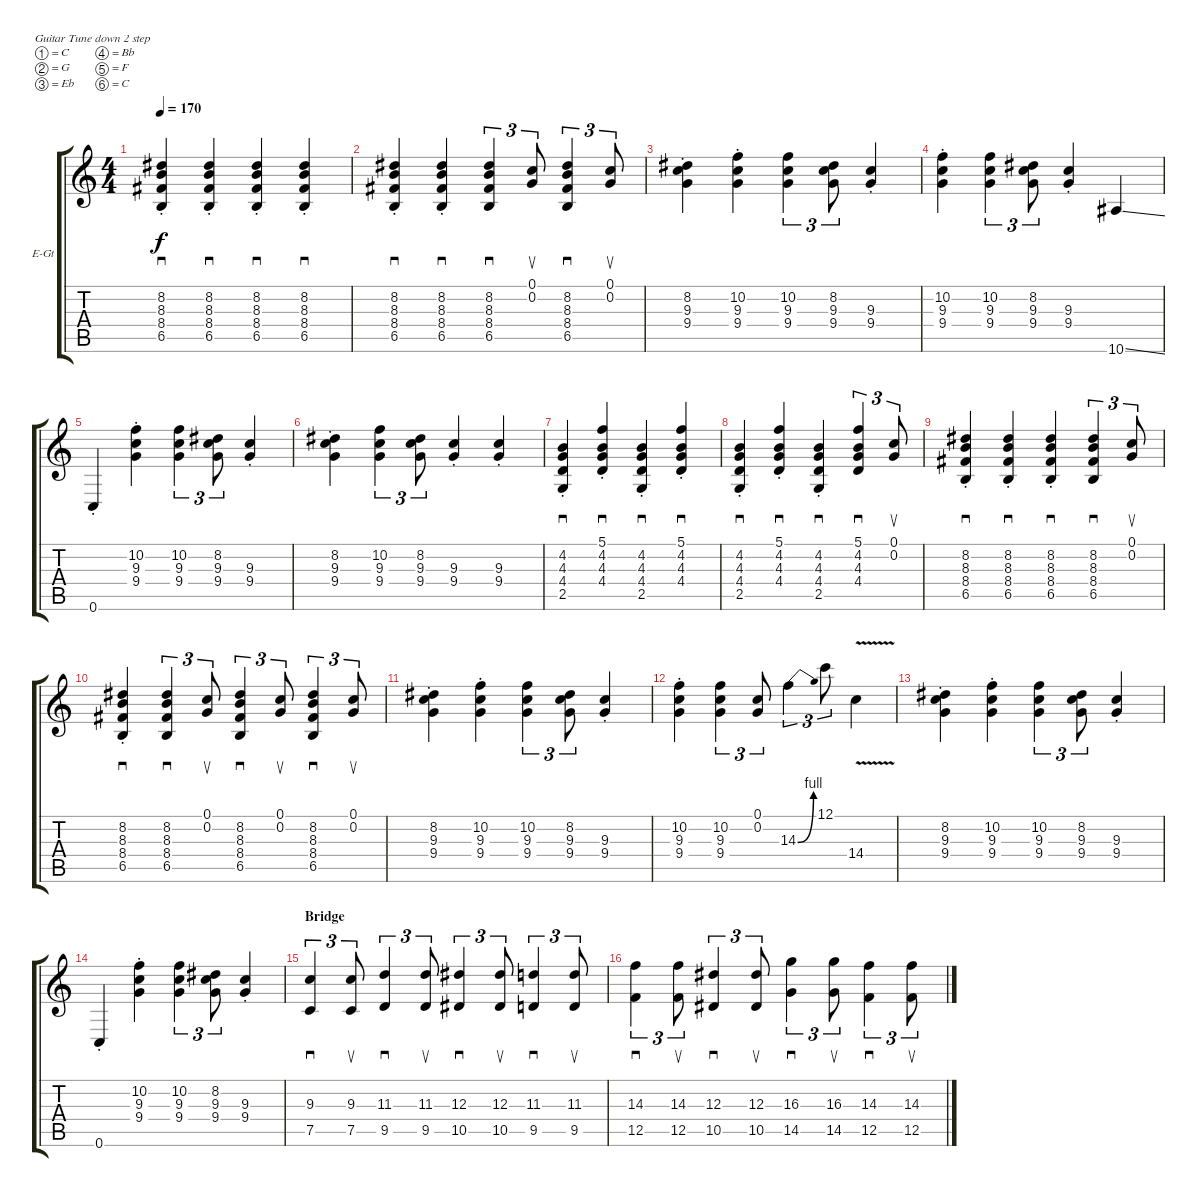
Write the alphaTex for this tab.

\bracketExtendMode groupsimilarinstruments
\firstSystemTrackNameOrientation horizontal
\otherSystemsTrackNameOrientation horizontal
\track ("Josh Homme [Guitar2]" "E-Gt") {instrument distortionguitar}
\staff {score tabs}
\tuning (C4 G3 Eb3 Bb2 F2 C2)
\ts (4 4)
\tempo 170
\clef g2
\ks c
(8.2{st} 8.3{st} 8.4{st} 6.5{st}).4{sd dy f} (8.2{st} 8.3{st} 8.4{st} 6.5{st}).4{sd} (8.2{st} 8.3{st} 8.4{st} 6.5{st}).4{sd} (8.2{st} 8.3{st} 8.4{st} 6.5{st}).4{sd} |
(8.2{st} 8.3{st} 8.4{st} 6.5{st}).4{sd} (8.2{st} 8.3{st} 8.4{st} 6.5{st}).4{sd} (8.2 8.3 8.4 6.5).4{sd tu (3 2)} (0.1 0.2).8{su tu (3 2)} (8.2 8.3 8.4 6.5).4{sd tu (3 2)} (0.1 0.2).8{su tu (3 2)} |
(8.2{st} 9.3{st} 9.4{st}).4 (10.2{st} 9.3{st} 9.4{st}).4 (10.2 9.3 9.4).4{tu (3 2)} (8.2 9.3 9.4).8{tu (3 2)} (9.3{st} 9.4{st}).4 |
(10.2{st} 9.3{st} 9.4{st}).4 (10.2 9.3 9.4).4{tu (3 2)} (8.2 9.3 9.4).8{tu (3 2)} (9.3{st} 9.4{st}).4 10.6{ss}.4 |
0.6{st}.4 (10.2{st} 9.3{st} 9.4{st}).4 (10.2 9.3 9.4).4{tu (3 2)} (8.2 9.3 9.4).8{tu (3 2)} (9.3{st} 9.4{st}).4 |
(8.2{st} 9.3{st} 9.4{st}).4 (10.2 9.3 9.4).4{tu (3 2)} (8.2 9.3 9.4).8{tu (3 2)} (9.3{st} 9.4{st}).4 (9.3{st} 9.4{st}).4 |
(4.2{st} 4.3{st} 4.4{st} 2.5{st}).4{sd} (5.1{st} 4.2{st} 4.3{st} 4.4{st}).4{sd} (4.2{st} 4.3{st} 4.4{st} 2.5{st}).4{sd} (5.1{st} 4.2{st} 4.3{st} 4.4{st}).4{sd} |
(4.2{st} 4.3{st} 4.4{st} 2.5{st}).4{sd} (5.1{st} 4.2{st} 4.3{st} 4.4{st}).4{sd} (4.2{st} 4.3{st} 4.4{st} 2.5{st}).4{sd} (5.1 4.2 4.3 4.4).4{sd tu (3 2)} (0.1 0.2).8{su tu (3 2)} |
(8.2{st} 8.3{st} 8.4{st} 6.5{st}).4{sd} (8.2{st} 8.3{st} 8.4{st} 6.5{st}).4{sd} (8.2{st} 8.3{st} 8.4{st} 6.5{st}).4{sd} (8.2 8.3 8.4 6.5).4{sd tu (3 2)} (0.1 0.2).8{su tu (3 2)} |
(8.2{st} 8.3{st} 8.4{st} 6.5{st}).4{sd} (8.2 8.3 8.4 6.5).4{sd tu (3 2)} (0.1 0.2).8{su tu (3 2)} (8.2 8.3 8.4 6.5).4{sd tu (3 2)} (0.1 0.2).8{su tu (3 2)} (8.2 8.3 8.4 6.5).4{sd tu (3 2)} (0.1 0.2).8{su tu (3 2)} |
(8.2{st} 9.3{st} 9.4{st}).4 (10.2{st} 9.3{st} 9.4{st}).4 (10.2 9.3 9.4).4{tu (3 2)} (8.2 9.3 9.4).8{tu (3 2)} (9.3{st} 9.4{st}).4 |
(10.2{st} 9.3{st} 9.4{st}).4 (10.2 9.3 9.4).4{tu (3 2)} (0.1 0.2).8{tu (3 2)} 14.3{be (bend 0 0 60 4)}.4{tu (3 2)} 12.1.8{tu (3 2)} 14.4{v}.4 |
(8.2{st} 9.3{st} 9.4{st}).4 (10.2{st} 9.3{st} 9.4{st}).4 (10.2 9.3 9.4).4{tu (3 2)} (8.2 9.3 9.4).8{tu (3 2)} (9.3{st} 9.4{st}).4 |
0.6{st}.4 (10.2{st} 9.3{st} 9.4{st}).4 (10.2 9.3 9.4).4{tu (3 2)} (8.2 9.3 9.4).8{tu (3 2)} (9.3{st} 9.4{st}).4 |
\section ("" "Bridge")
(9.3 7.5).4{sd tu (3 2)} (9.3 7.5).8{su tu (3 2)} (11.3 9.5).4{sd tu (3 2)} (11.3 9.5).8{su tu (3 2)} (12.3 10.5).4{sd tu (3 2)} (12.3 10.5).8{su tu (3 2)} (11.3 9.5).4{sd tu (3 2)} (11.3 9.5).8{su tu (3 2)} |
(14.3 12.5).4{sd tu (3 2)} (14.3 12.5).8{su tu (3 2)} (12.3 10.5).4{sd tu (3 2)} (12.3 10.5).8{su tu (3 2)} (16.3 14.5).4{sd tu (3 2)} (16.3 14.5).8{su tu (3 2)} (14.3 12.5).4{sd tu (3 2)} (14.3 12.5).8{su tu (3 2)}
